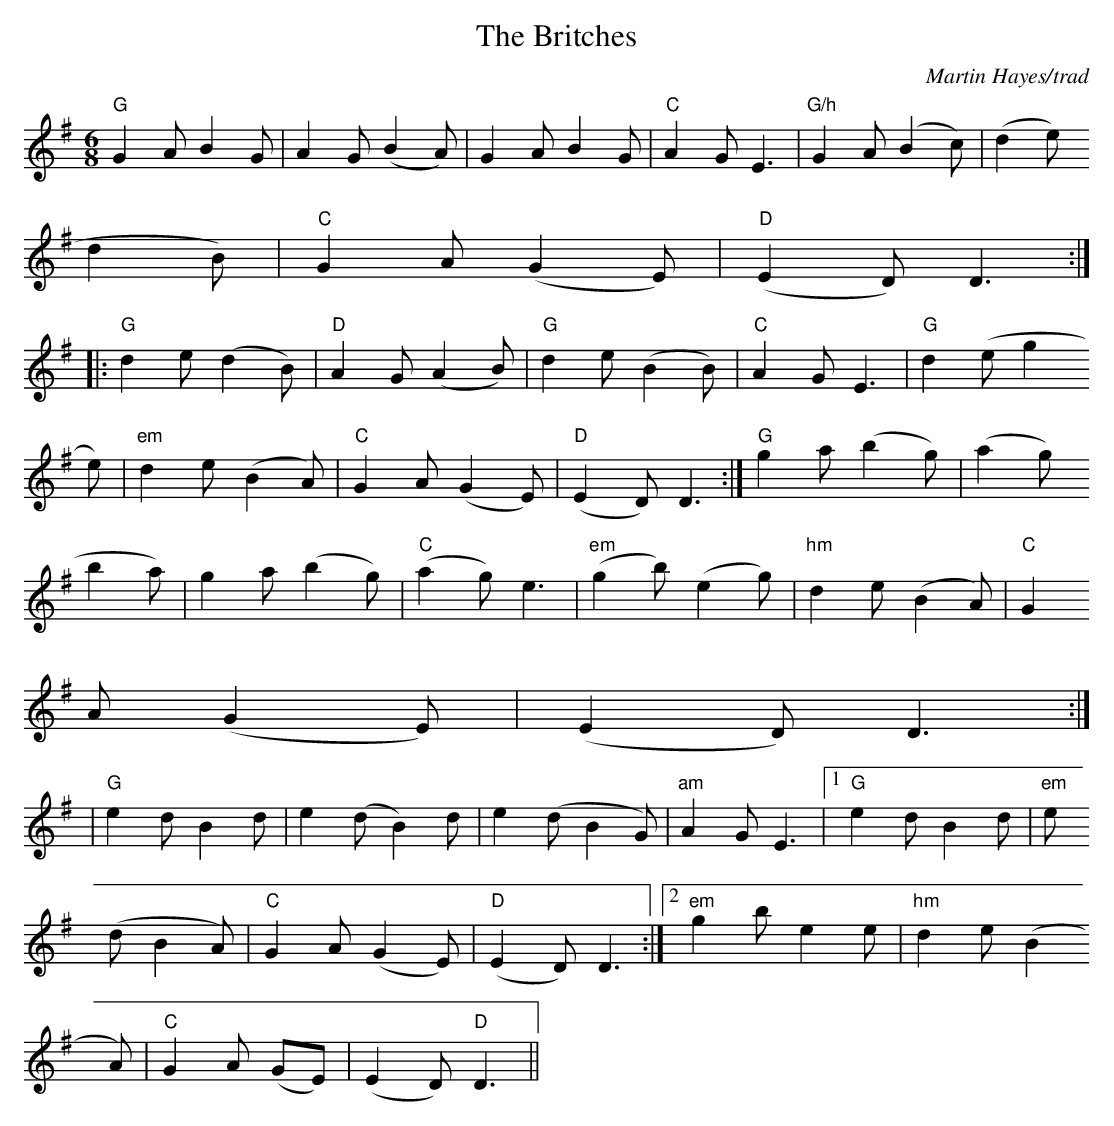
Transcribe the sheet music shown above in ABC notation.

X:1
T:Britches, The
M:6/8
L:1/8
C:Martin Hayes/trad
K:G
"G"G2 A B2 G|A2 G (B2 A)|G2 A B2 G|"C"A2 G E3  |"G/h"G2 A (B2 c)|(d2 e)(
d2 B)|"C"G2 A (G2 E)|"D"(E2 D) D3   :|
|:"G"d2 e (d2 B)|"D"A2 G (A2 B)|"G"d2 e (B2 B)|"C"A2 G E3  |"G"d2 (e g2
e)|"em"d2 e (B2 A)|"C"G2 A (G2 E)|"D"(E2 D) D3  :|"G"g2 a (b2 g)|(a2 g)(
b2 a)|g2 a (b2 g)|"C"(a2 g) e3  |"em"(g2 b)(e2 g)|"hm"d2 e (B2 A)|"C" G2
 A (G2 E)|(E2 D) D3  :|
|"G" e2 d B2 d|e2 (d B2) d|e2 (d B2 G)|"am"A2 G E3  |1"G"e2 d B2 d|"em"e
2 (d B2 A)|"C" G2 A (G2 E)|"D" (E2 D) D3  :|2"em"g2 b e2 e|"hm"d2 e (B2
A)|"C"G2 A (GE)|(E2 D) "D"D3  ||
